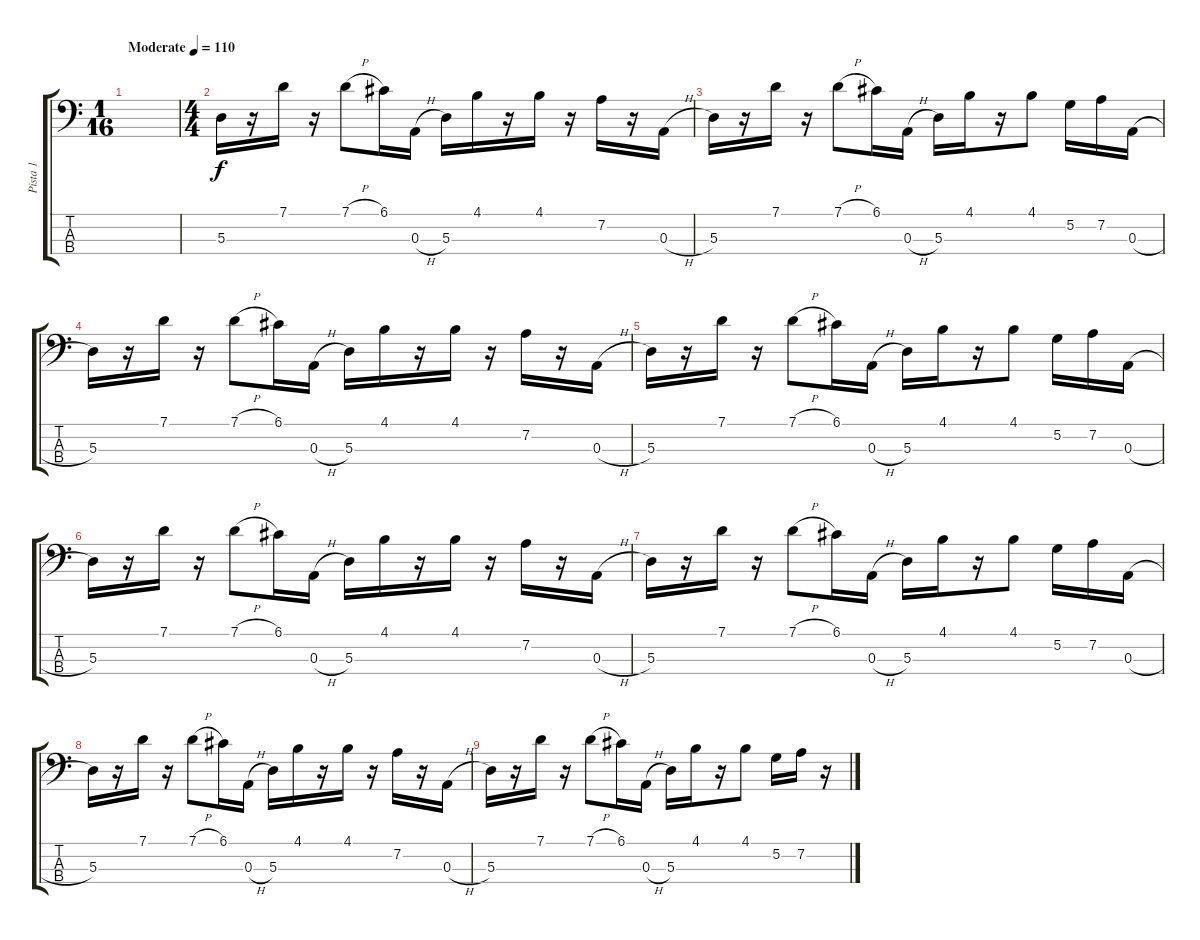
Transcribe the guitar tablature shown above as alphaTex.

\track ("Pista 1" "Pista 1") {instrument electricbassfinger}
\staff {score tabs}
\tuning (G2 D2 A1 E1) {hide}
\ts (1 16)
\tempo (110 "Moderate")
\clef f4
\ks c
|
\ts (4 4)
5.3.16 r.16 7.1.16 r.16 7.1{h}.8 6.1.16 0.3{h}.16 5.3.16 4.1.16 r.16 4.1.16 r.16 7.2.16 r.16 0.3{h}.16 |
5.3.16 r.16 7.1.16 r.16 7.1{h}.8 6.1.16 0.3{h}.16 5.3.16 4.1.16 r.16 4.1.8 5.2.16 7.2.16 0.3{h}.16 |
5.3.16 r.16 7.1.16 r.16 7.1{h}.8 6.1.16 0.3{h}.16 5.3.16 4.1.16 r.16 4.1.16 r.16 7.2.16 r.16 0.3{h}.16 |
5.3.16 r.16 7.1.16 r.16 7.1{h}.8 6.1.16 0.3{h}.16 5.3.16 4.1.16 r.16 4.1.8 5.2.16 7.2.16 0.3{h}.16 |
5.3.16 r.16 7.1.16 r.16 7.1{h}.8 6.1.16 0.3{h}.16 5.3.16 4.1.16 r.16 4.1.16 r.16 7.2.16 r.16 0.3{h}.16 |
5.3.16 r.16 7.1.16 r.16 7.1{h}.8 6.1.16 0.3{h}.16 5.3.16 4.1.16 r.16 4.1.8 5.2.16 7.2.16 0.3{h}.16 |
5.3.16 r.16 7.1.16 r.16 7.1{h}.8 6.1.16 0.3{h}.16 5.3.16 4.1.16 r.16 4.1.16 r.16 7.2.16 r.16 0.3{h}.16 |
5.3.16 r.16 7.1.16 r.16 7.1{h}.8 6.1.16 0.3{h}.16 5.3.16 4.1.16 r.16 4.1.8 5.2.16 7.2.16 r.16
